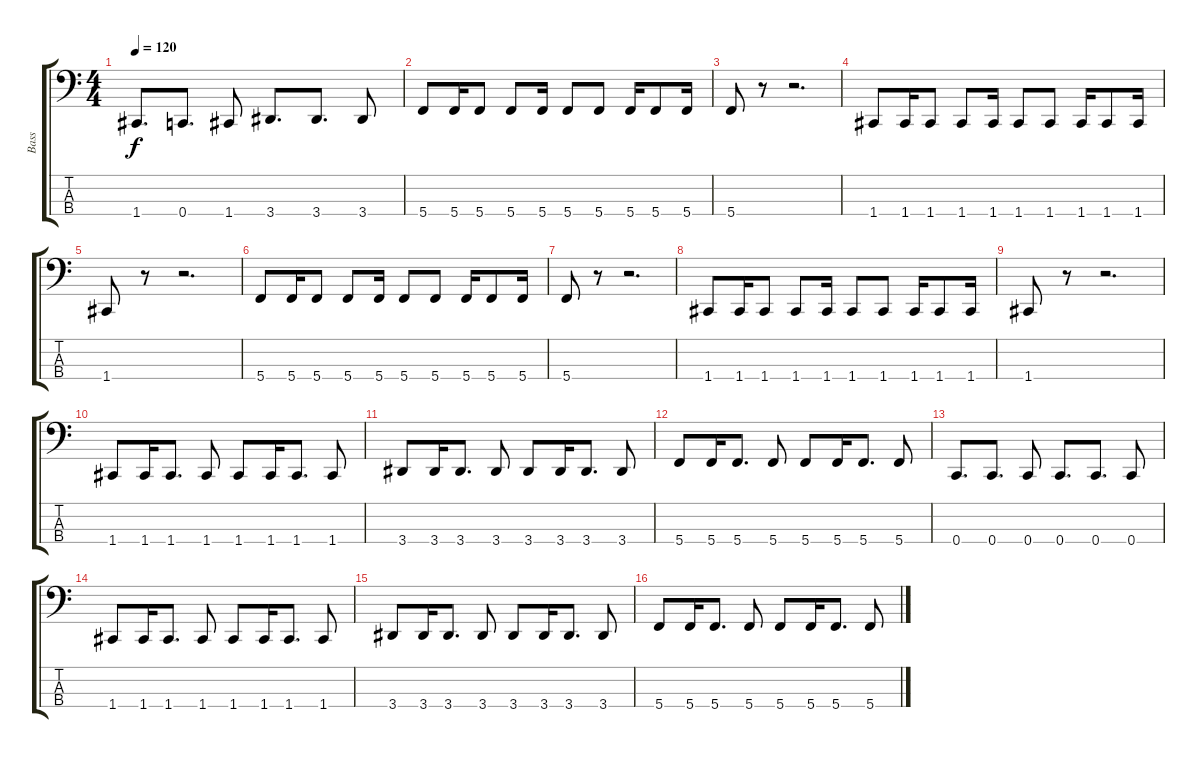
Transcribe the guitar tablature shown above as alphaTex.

\track ("Bass" "Bass") {instrument electricbasspick}
\staff {score tabs}
\tuning (F2 C2 G1 C1) {hide}
\ts (4 4)
\tempo 120
\clef f4
\ks c
1.4.8{d dy f} 0.4.8{d} 1.4.8 3.4.8{d} 3.4.8{d} 3.4.8 |
5.4.8 5.4.16 5.4.8 5.4.8 5.4.16 5.4.8 5.4.8 5.4.16 5.4.8 5.4.16 |
5.4.8 r.8 r.2{d} |
1.4.8 1.4.16 1.4.8 1.4.8 1.4.16 1.4.8 1.4.8 1.4.16 1.4.8 1.4.16 |
1.4.8 r.8 r.2{d} |
5.4.8 5.4.16 5.4.8 5.4.8 5.4.16 5.4.8 5.4.8 5.4.16 5.4.8 5.4.16 |
5.4.8 r.8 r.2{d} |
1.4.8 1.4.16 1.4.8 1.4.8 1.4.16 1.4.8 1.4.8 1.4.16 1.4.8 1.4.16 |
1.4.8 r.8 r.2{d} |
1.4.8 1.4.16 1.4.8{d} 1.4.8 1.4.8 1.4.16 1.4.8{d} 1.4.8 |
3.4.8 3.4.16 3.4.8{d} 3.4.8 3.4.8 3.4.16 3.4.8{d} 3.4.8 |
5.4.8 5.4.16 5.4.8{d} 5.4.8 5.4.8 5.4.16 5.4.8{d} 5.4.8 |
0.4.8{d} 0.4.8{d} 0.4.8 0.4.8{d} 0.4.8{d} 0.4.8 |
1.4.8 1.4.16 1.4.8{d} 1.4.8 1.4.8 1.4.16 1.4.8{d} 1.4.8 |
3.4.8 3.4.16 3.4.8{d} 3.4.8 3.4.8 3.4.16 3.4.8{d} 3.4.8 |
5.4.8 5.4.16 5.4.8{d} 5.4.8 5.4.8 5.4.16 5.4.8{d} 5.4.8
